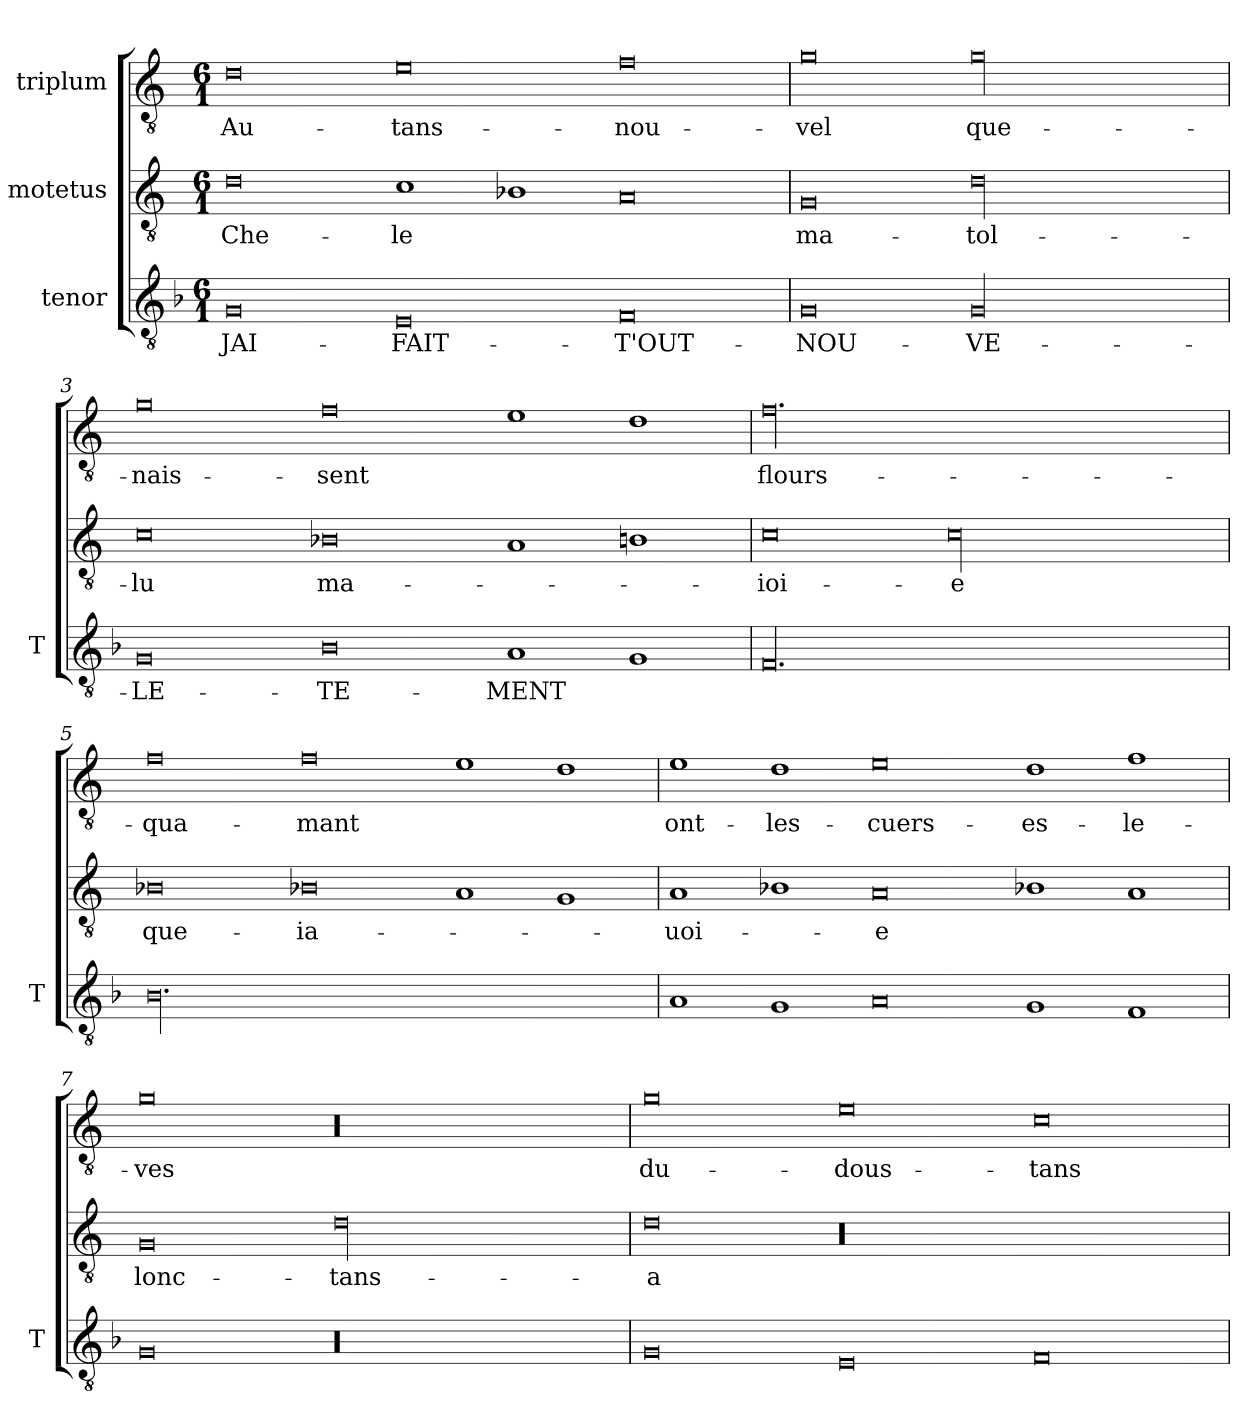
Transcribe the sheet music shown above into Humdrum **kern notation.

**kern	**text	**kern	**text	**kern	**text
*part3	*part3	*part2	*part2	*part1	*part1
*staff3	*staff3	*staff2	*staff2	*staff1	*staff1
*I"tenor	*	*I"motetus	*	*I"triplum	*
*I'T	*	*	*	*	*
*clefGv2	*	*clefGv2	*	*clefGv2	*
*k[b-]	*	*k[]	*	*k[]	*
*F:	*	*C:	*	*C:	*
*M6/1	*	*M6/1	*	*M6/1	*
=1	=1	=1	=1	=1	=1
0G/	JAI-	0d\	Che-	0d\	Au-
0E/	FAIT-	1c\	-le	0e\	tans-
.	.	1B-X\	.	.	.
0F/	T'OUT-	0A/	.	0f\	nou-
=2	=2	=2	=2	=2	=2
0G/	NOU-	0G/	ma-	0g\	-vel
00G/	-VE-	00d\	tol-	00g\	que-
=3	=3	=3	=3	=3	=3
0G/	-LE-	0c\	-lu	0g\	nais-
0B-\	-TE-	0B-X\	ma-	0f\	-sent
1A/	-MENT	1A/	.	1e\	.
1G/	.	1Bn\	.	1d\	.
=4	=4	=4	=4	=4	=4
00.F/	.	0c\	ioi-	00.f\	flours-
.	.	00c\	-e	.	.
=5	=5	=5	=5	=5	=5
00.B-\	.	0B-X\	que-	0f\	qua-
.	.	0B-X\	ia-	0f\	-mant
.	.	1A/	.	1e\	.
.	.	1G/	.	1d\	.
=6	=6	=6	=6	=6	=6
1A/	.	1A/	-uoi-	1e\	ont-
1G/	.	1B-X\	.	1d\	les-
0A/	.	0A/	-e	0e\	cuers-
1G/	.	1B-X\	.	1d\	es-
1F/	.	1A/	.	1f\	-le-
=7	=7	=7	=7	=7	=7
0G/	.	0G/	lonc-	0g\	-ves
00r	.	00d\	tans-	00r	.
=8	=8	=8	=8	=8	=8
0G/	.	0d\	a-	0g\	du-
0E/	.	00r	.	0e\	dous-
0F/	.	.	.	0c\	tans-
=	=	=	=	=	=
*-	*-	*-	*-	*-	*-
